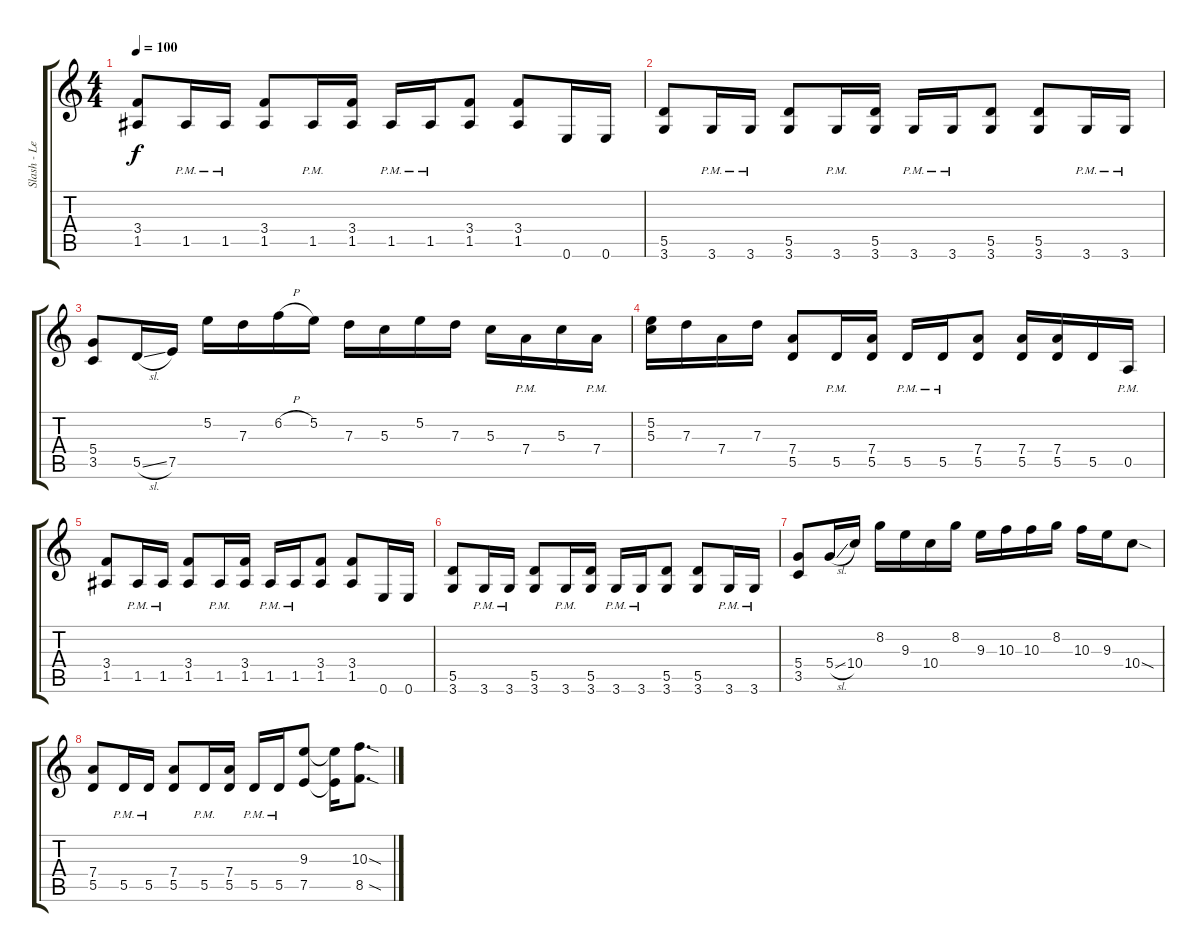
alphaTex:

\track ("Slash - Lead Guitar" "Slash - Le") {instrument acousticguitarsteel}
\staff {score tabs}
\tuning (E4 B3 G3 D3 A2 E2) {hide}
\ts (4 4)
\tempo 100
\clef g2
\ks c
(3.4 1.5).8{dy f} 1.5{pm}.16 1.5{pm}.16 (3.4 1.5).8 1.5{pm}.16 (3.4 1.5).16 1.5{pm}.16 1.5{pm}.16 (3.4 1.5).8 (3.4 1.5).8 0.6.16 0.6.16 |
(5.5 3.6).8 3.6{pm}.16 3.6{pm}.16 (5.5 3.6).8 3.6{pm}.16 (5.5 3.6).16 3.6{pm}.16 3.6{pm}.16 (5.5 3.6).8 (5.5 3.6).8 3.6{pm}.16 3.6{pm}.16 |
(5.4 3.5).8 5.5{sl}.16 7.5.16 5.2.16 7.3.16 6.2{h}.16 5.2.16 7.3.16 5.3.16 5.2.16 7.3.16 5.3.16 7.4{pm}.16 5.3.16 7.4{pm}.16 |
(5.2 5.3).16 7.3.16 7.4.16 7.3.16 (7.4 5.5).8 5.5{pm}.16 (7.4 5.5).16 5.5{pm}.16 5.5{pm}.16 (7.4 5.5).8 (7.4 5.5).16 (7.4 5.5).16 5.5.16 0.5{pm}.16 |
(3.4 1.5).8 1.5{pm}.16 1.5{pm}.16 (3.4 1.5).8 1.5{pm}.16 (3.4 1.5).16 1.5{pm}.16 1.5{pm}.16 (3.4 1.5).8 (3.4 1.5).8 0.6.16 0.6.16 |
(5.5 3.6).8 3.6{pm}.16 3.6{pm}.16 (5.5 3.6).8 3.6{pm}.16 (5.5 3.6).16 3.6{pm}.16 3.6{pm}.16 (5.5 3.6).8 (5.5 3.6).8 3.6{pm}.16 3.6{pm}.16 |
(5.4 3.5).8 5.4{sl}.16 10.4.16 8.2.16 9.3.16 10.4.16 8.2.16 9.3.16 10.3.16 10.3.16 8.2.16 10.3.16 9.3.16 10.4{sod}.8 |
(7.4 5.5).8 5.5{pm}.16 5.5{pm}.16 (7.4 5.5).8 5.5{pm}.16 (7.4 5.5).16 5.5{pm}.16 5.5{pm}.16 (9.3 7.5).8 (9.3{t} 7.5{t}).16 (10.3{sod} 8.5{sod}).8{d}
